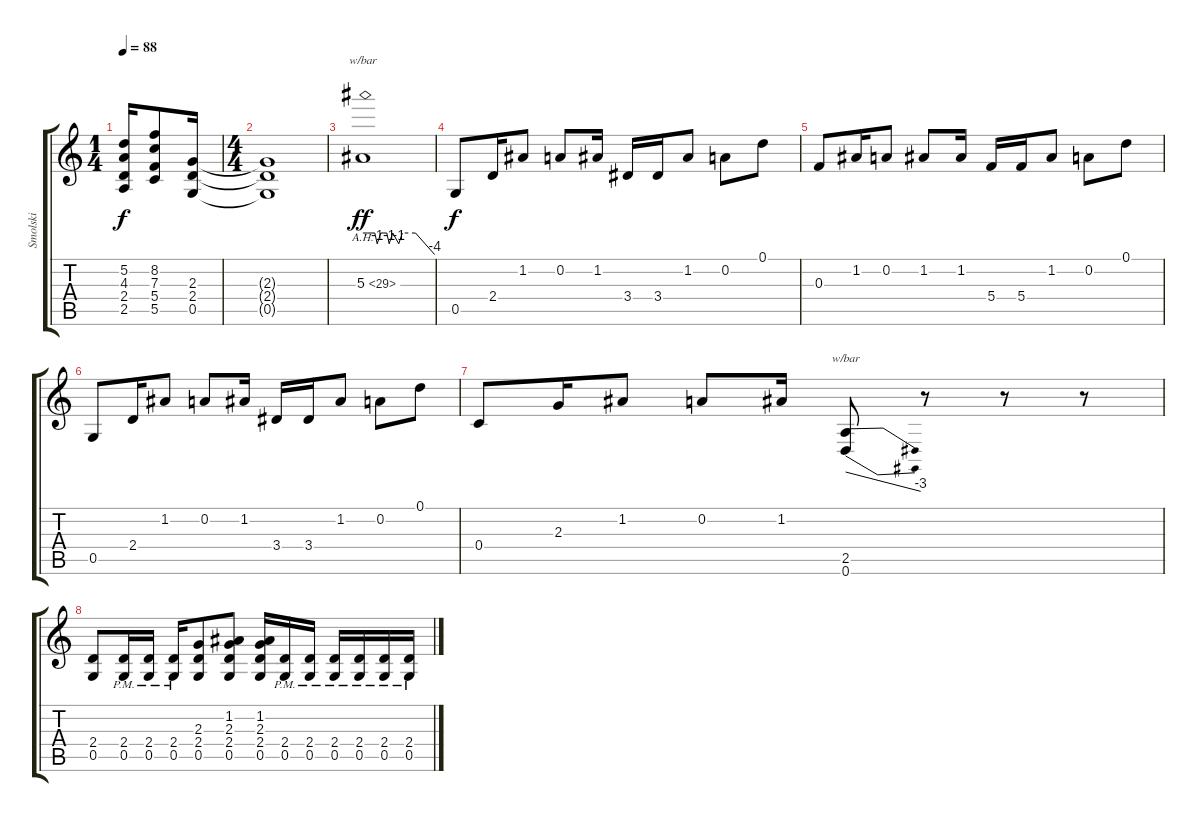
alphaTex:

\track ("Smolski" "Smolski") {instrument distortionguitar}
\staff {score tabs}
\tuning (D4 A3 F3 C3 G2 D2) {hide}
\ts (1 4)
\tempo 88
\clef g2
\ks c
(5.2 4.3 2.4 2.5).16{dy f} (8.2 7.3 5.4 5.5).8 (2.3 2.4 0.5).16 |
\ts (4 4)
(2.3{t} 2.4{t} 0.5{t}).1 |
5.3{ah 24}.1{tbe (custom default 0 0 4 0 10 0 12 -4 15 0 17 0 20 0 22 -4 25 0 30 -4 33 0 44 0 60 -16) dy ff} |
0.5.8{dy f balance 2 instrument electricguitarclean} 2.4.16 1.2.8 0.2.8 1.2.16 3.4.16 3.4.16 1.2.8 0.2.8 0.1.8 |
0.3.8 1.2.16 0.2.8 1.2.8 1.2.16 5.4.16 5.4.16 1.2.8 0.2.8 0.1.8 |
0.5.8 2.4.16 1.2.8 0.2.8 1.2.16 3.4.16 3.4.16 1.2.8 0.2.8 0.1.8 |
0.4.8 2.3.16 1.2.8 0.2.8 1.2.16 (2.5 0.6).8{tbe (dive default 0 0 60 -12) balance 8 instrument distortionguitar} r.8 r.8 r.8 |
(2.4 0.5).8{instrument distortionguitar} (2.4{pm} 0.5{pm}).16 (2.4{pm} 0.5{pm}).16 (2.4{pm} 0.5{pm}).16 (2.3 2.4 0.5).8 (1.2 2.3 2.4 0.5).8 (1.2 2.3 2.4 0.5).16 (2.4{pm} 0.5{pm}).16 (2.4{pm} 0.5{pm}).16 (2.4{pm} 0.5{pm}).16 (2.4{pm} 0.5{pm}).16 (2.4{pm} 0.5{pm}).16 (2.4{pm} 0.5{pm}).16
